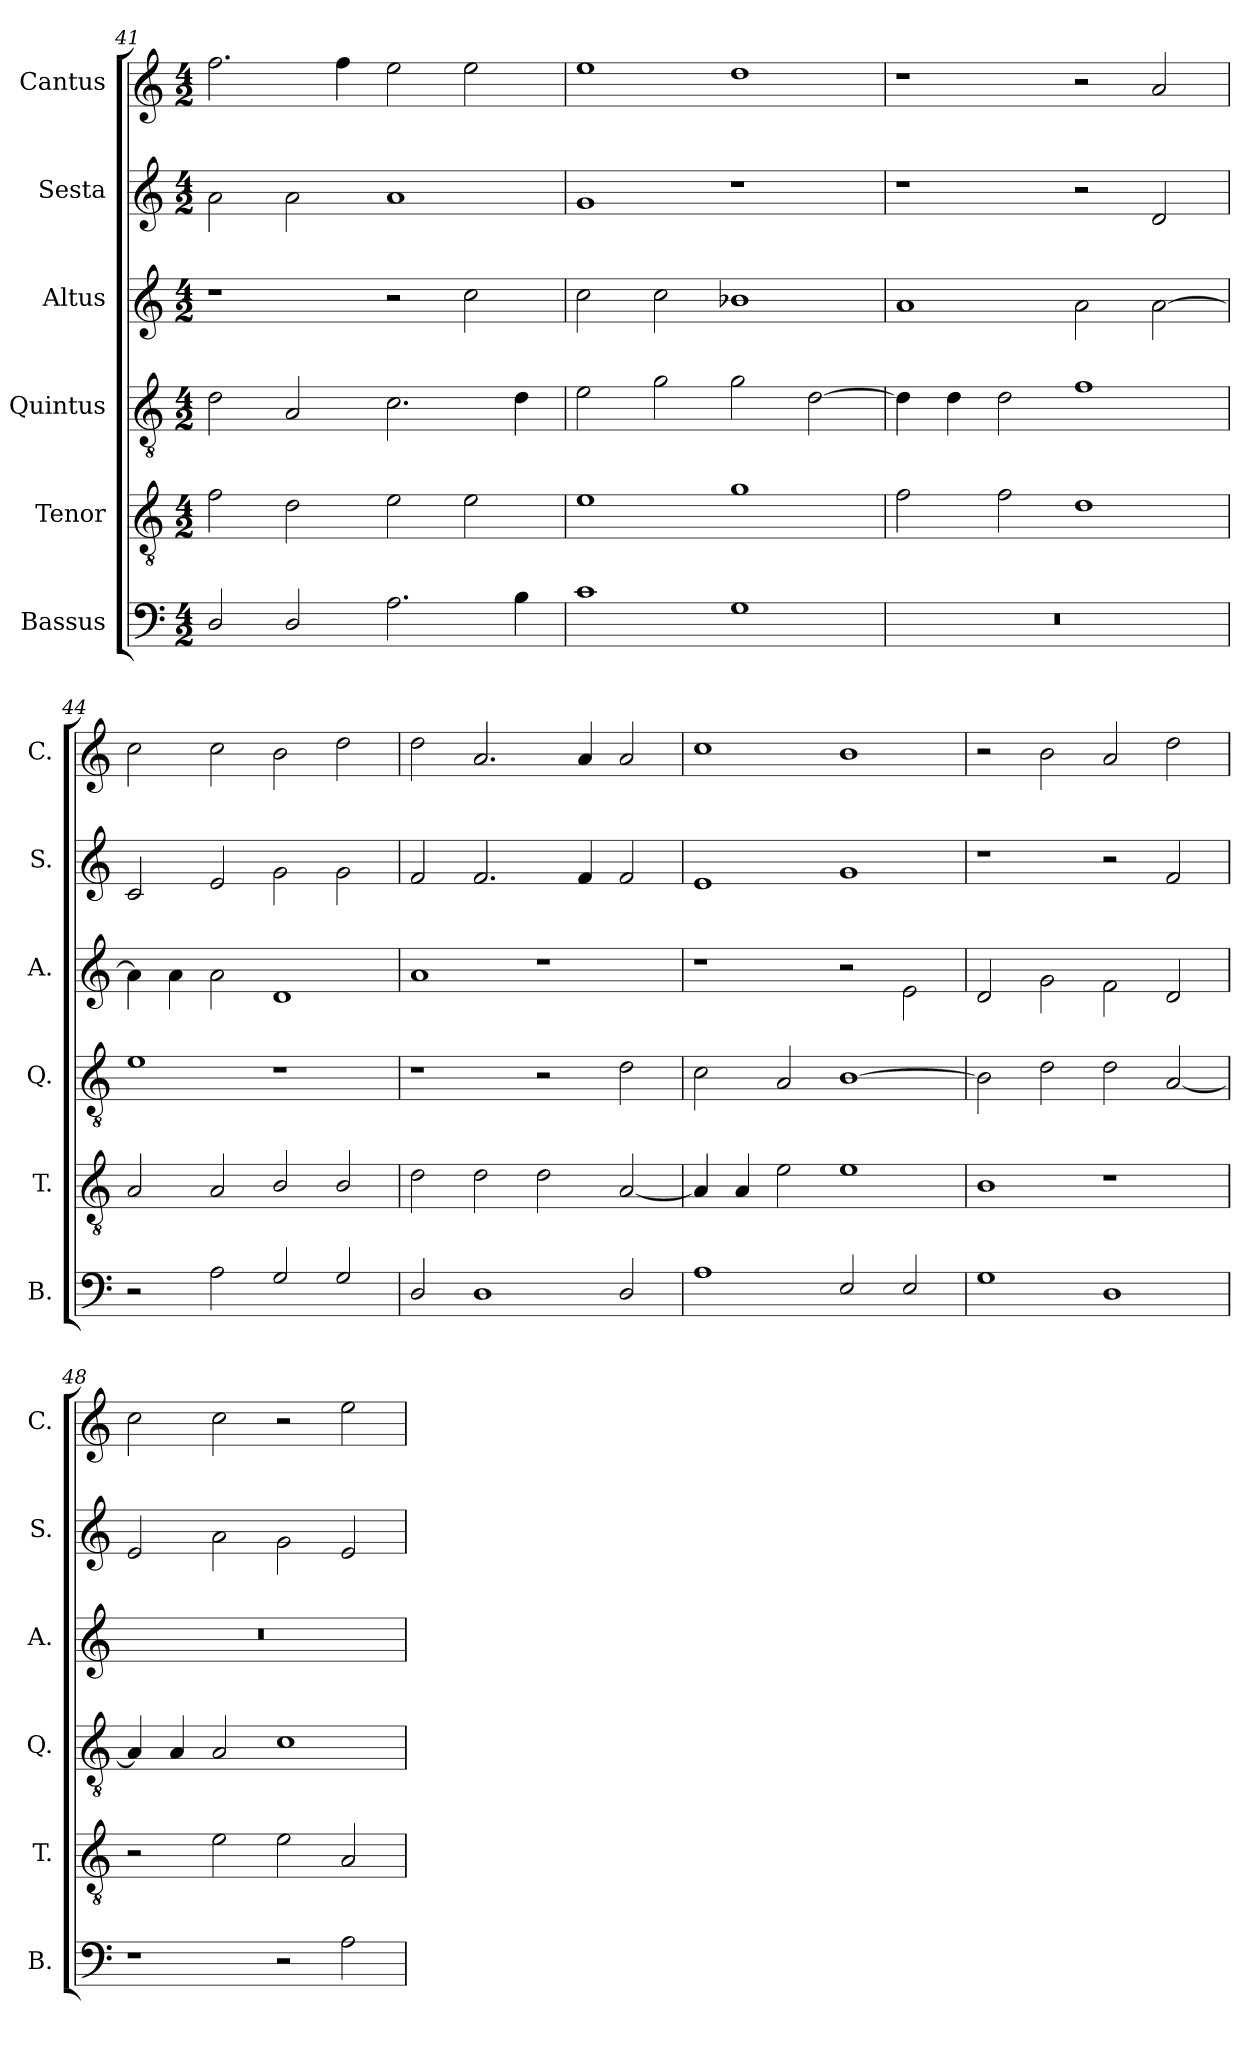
**kern	**kern	**kern	**kern	**kern	**kern
*part6	*part5	*part4	*part3	*part2	*part1
*staff6	*staff5	*staff4	*staff3	*staff2	*staff1
*I"Bassus	*I"Tenor	*I"Quintus	*I"Altus	*I"Sesta	*I"Cantus
*I'B.	*I'T.	*I'Q.	*I'A.	*I'S.	*I'C.
*clefF4	*clefGv2	*clefGv2	*clefG2	*clefG2	*clefG2
*k[]	*k[]	*k[]	*k[]	*k[]	*k[]
*M4/2	*M4/2	*M4/2	*M4/2	*M4/2	*M4/2
=41	=41	=41	=41	=41	=41
2D/	2f\	2d\	1r	2a\	2.ff\
2D/	2d\	2A/	.	2a\	.
.	.	.	.	.	4ff\
2.A\	2e\	2.c\	2r	1a	2ee\
.	2e\	.	2cc\	.	2ee\
4B\	.	4d\	.	.	.
=42	=42	=42	=42	=42	=42
1c	1e	2e\	2cc\	1g	1ee
.	.	2g\	2cc\	.	.
1G	1g	2g\	1b-X	1r	1dd
.	.	[2d\	.	.	.
=43	=43	=43	=43	=43	=43
0r	2f\	4d\]	1a	1r	1r
.	.	4d\	.	.	.
.	2f\	2d\	.	.	.
.	1d	1f	2a\	2r	2r
.	.	.	[2a\	2d/	2a/
=44	=44	=44	=44	=44	=44
2r	2A/	1e	4a\]	2c/	2cc\
.	.	.	4a\	.	.
2A\	2A/	.	2a\	2e/	2cc\
2G/	2B/	1r	1d	2g\	2b\
2G/	2B/	.	.	2g\	2dd\
!!LO:LB:g=z
=45	=45	=45	=45	=45	=45
2D/	2d\	1r	1a	2f/	2dd\
1D	2d\	.	.	2.f/	2.a/
.	2d\	2r	1r	.	.
.	.	.	.	4f/	4a/
2D/	[2A/	2d\	.	2f/	2a/
=46	=46	=46	=46	=46	=46
1A	4A/]	2c\	1r	1e	1cc
.	4A/	.	.	.	.
.	2e\	2A/	.	.	.
2E/	1e	[1B	2r	1g	1b
2E/	.	.	2e\	.	.
=47	=47	=47	=47	=47	=47
1G	1B	2B\]	2d/	1r	2r
.	.	2d\	2g\	.	2b\
1D	1r	2d\	2f\	2r	2a/
.	.	[2A/	2d/	2f/	2dd\
=48	=48	=48	=48	=48	=48
1r	2r	4A/]	0r	2e/	2cc\
.	.	4A/	.	.	.
.	2e\	2A/	.	2a\	2cc\
2r	2e\	1c	.	2g\	2r
2A\	2A/	.	.	2e/	2ee\
=	=	=	=	=	=
*-	*-	*-	*-	*-	*-
